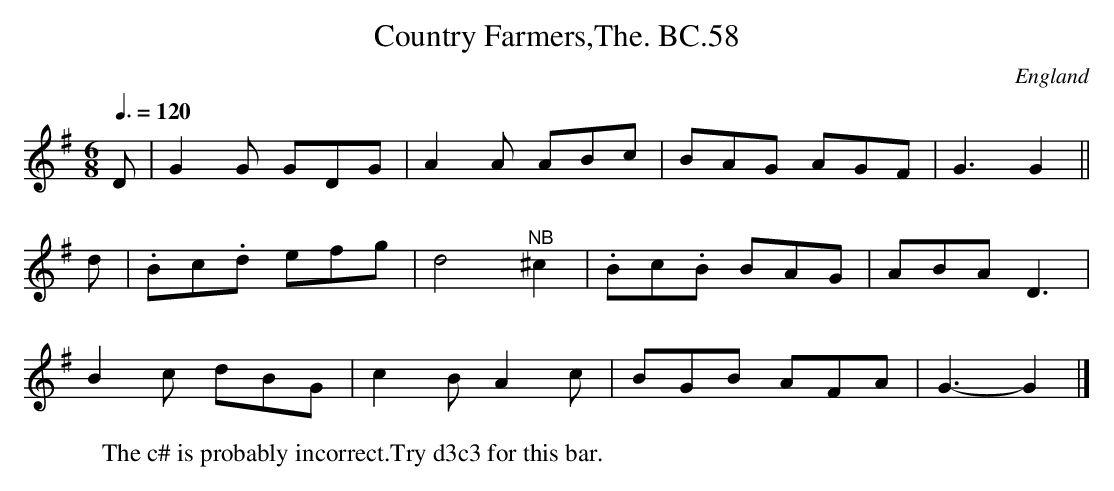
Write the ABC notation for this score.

X:1
T:Country Farmers,The. BC.58
M:6/8
L:1/8
Q:3/8=120
O:England
K:G major
D|G2 G GDG|A2 A ABc|BAG AGF|G3 G2||!
d|. Bc.d efg|d4"^NB" ^c2|. Bc.B BAG|ABA D3|!
B2 c dBG|c2 B A2 c|BGB AFA|G3-G2|]
W:The c# is probably incorrect.Try d3c3 for this bar.
